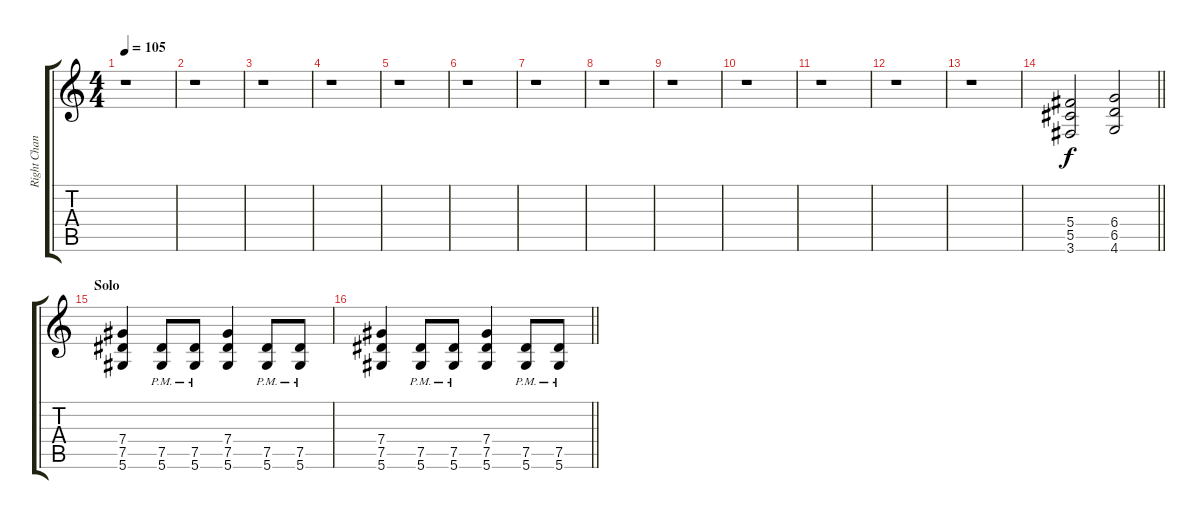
\track ("Right Channel" "Right Chan") {instrument distortionguitar}
\staff {score tabs}
\tuning (Eb4 Bb3 Gb3 Db3 Ab2 Eb2) {hide}
\ts (4 4)
\tempo 105
\clef g2
\ks c
r.1{dy f} |
r.1 |
r.1 |
r.1 |
r.1 |
r.1 |
r.1 |
r.1 |
r.1 |
r.1 |
r.1 |
r.1 |
r.1 |
\barLineRight lightlight
(5.4 5.5 3.6).2 (6.4 6.5 4.6).2 |
\section ("" "Solo")
(7.4 7.5 5.6).4 (7.5{pm} 5.6{pm}).8 (7.5{pm} 5.6{pm}).8 (7.4 7.5 5.6).4 (7.5{pm} 5.6{pm}).8 (7.5{pm} 5.6{pm}).8 |
\barLineRight lightlight
(7.4 7.5 5.6).4 (7.5{pm} 5.6{pm}).8 (7.5{pm} 5.6{pm}).8 (7.4 7.5 5.6).4 (7.5{pm} 5.6{pm}).8 (7.5{pm} 5.6{pm}).8
